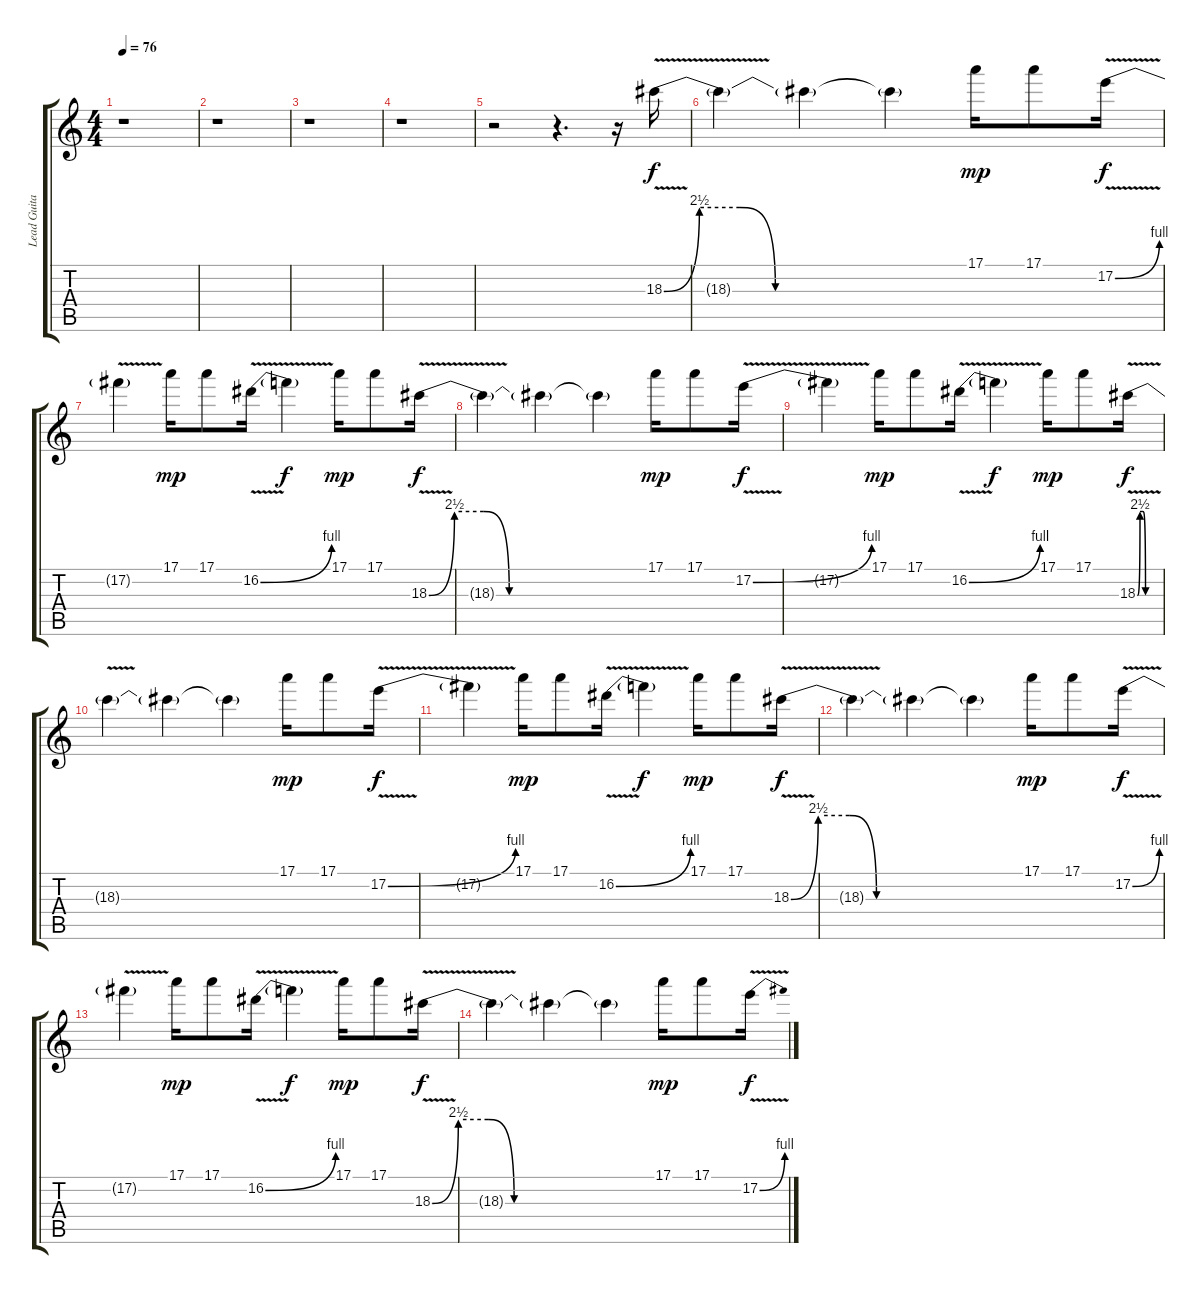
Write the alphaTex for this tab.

\track ("Lead Guitar" "Lead Guita") {instrument distortionguitar}
\staff {score tabs}
\tuning (E4 B3 G3 D3 A2 D2) {hide}
\ts (4 4)
\tempo 76
\clef g2
\ks c
r.1{dy f} |
r.1 |
r.1 |
r.1 |
r.2 r.4{d} r.16 18.3{be (custom 0 0 7 10 15 10 22 0 45 0 60 0) v}.16 |
18.3{t}.4 18.3{t}.4 18.3{t}.4 17.1.16{dy mp} 17.1.8 17.2{be (bend 0 0 60 4) v}.16{dy f} |
17.2{t}.4{volume 12} 17.1.16{dy mp} 17.1.8 16.2{be (bend 0 0 60 4) v}.16 16.2{t}.4{dy f} 17.1.16{dy mp} 17.1.8 18.3{be (custom 0 0 7 10 15 10 22 0 45 0 60 0) v}.16{dy f} |
18.3{t}.4 18.3{t}.4 18.3{t}.4 17.1.16{dy mp} 17.1.8 17.2{be (bend 0 0 60 4) v}.16{dy f} |
17.2{t}.4{volume 8} 17.1.16{dy mp} 17.1.8 16.2{be (bend 0 0 60 4) v}.16 16.2{t}.4{dy f} 17.1.16{dy mp} 17.1.8 18.3{be (custom 0 0 7 10 15 10 22 0 45 0 60 0) v}.16{dy f} |
18.3{t}.4 18.3{t}.4 18.3{t}.4 17.1.16{dy mp} 17.1.8 17.2{be (bend 0 0 60 4) v}.16{dy f} |
17.2{t}.4{volume 4} 17.1.16{dy mp} 17.1.8 16.2{be (bend 0 0 60 4) v}.16 16.2{t}.4{dy f} 17.1.16{dy mp} 17.1.8 18.3{be (custom 0 0 7 10 15 10 22 0 45 0 60 0) v}.16{dy f} |
18.3{t}.4 18.3{t}.4 18.3{t}.4 17.1.16{dy mp} 17.1.8 17.2{be (bend 0 0 60 4) v}.16{dy f} |
17.2{t}.4{volume 0} 17.1.16{dy mp} 17.1.8 16.2{be (bend 0 0 60 4) v}.16 16.2{t}.4{dy f} 17.1.16{dy mp} 17.1.8 18.3{be (custom 0 0 7 10 15 10 22 0 45 0 60 0) v}.16{dy f} |
18.3{t}.4 18.3{t}.4 18.3{t}.4 17.1.16{dy mp} 17.1.8 17.2{be (bend 0 0 60 4) v}.16{dy f}
